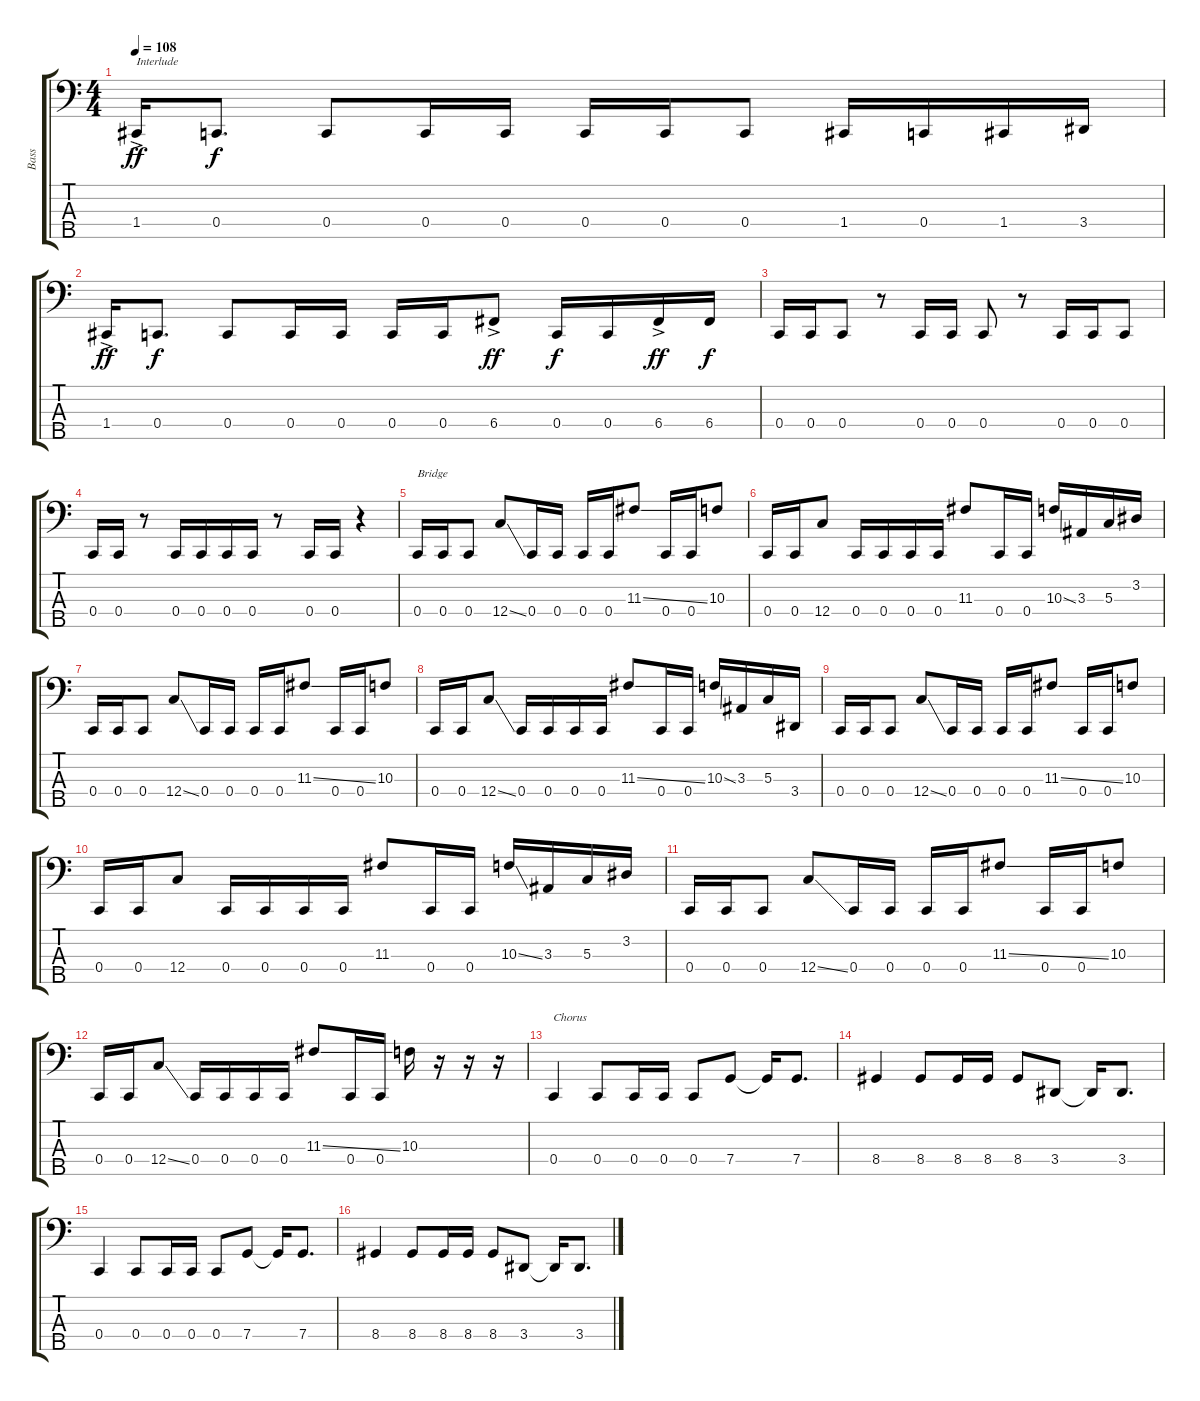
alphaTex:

\track ("Bass" "Bass") {instrument electricbassfinger}
\staff {score tabs}
\tuning (F2 C2 G1 C1 A0) {hide}
\ts (4 4)
\tempo 108
\clef f4
\ks c
1.4{ac}.16{txt "Interlude" dy ff} 0.4.8{d dy f} 0.4.8 0.4.16 0.4.16 0.4.16 0.4.16 0.4.8 1.4.16 0.4.16 1.4.16 3.4.16 |
1.4{ac}.16{dy ff} 0.4.8{d dy f} 0.4.8 0.4.16 0.4.16 0.4.16 0.4.16 6.4{ac}.8{dy ff} 0.4.16{dy f} 0.4.16 6.4{ac}.16{dy ff} 6.4.16{dy f} |
0.4.16 0.4.16 0.4.8 r.8 0.4.16 0.4.16 0.4.8 r.8 0.4.16 0.4.16 0.4.8 |
0.4.16 0.4.16 r.8 0.4.16 0.4.16 0.4.16 0.4.16 r.8 0.4.16 0.4.16 r.4 |
0.4.16{txt "Bridge"} 0.4.16 0.4.8 12.4{ss}.8 0.4.16 0.4.16 0.4.16 0.4.16 11.3{ss}.8 0.4.16 0.4.16 10.3.8 |
0.4.16 0.4.16 12.4.8 0.4.16 0.4.16 0.4.16 0.4.16 11.3.8 0.4.16 0.4.16 10.3{ss}.16 3.3.16 5.3.16 3.2.16 |
0.4.16 0.4.16 0.4.8 12.4{ss}.8 0.4.16 0.4.16 0.4.16 0.4.16 11.3{ss}.8 0.4.16 0.4.16 10.3.8 |
0.4.16 0.4.16 12.4{ss}.8 0.4.16 0.4.16 0.4.16 0.4.16 11.3{ss}.8 0.4.16 0.4.16 10.3{ss}.16 3.3.16 5.3.16 3.4.16 |
0.4.16 0.4.16 0.4.8 12.4{ss}.8 0.4.16 0.4.16 0.4.16 0.4.16 11.3{ss}.8 0.4.16 0.4.16 10.3.8 |
0.4.16 0.4.16 12.4.8 0.4.16 0.4.16 0.4.16 0.4.16 11.3.8 0.4.16 0.4.16 10.3{ss}.16 3.3.16 5.3.16 3.2.16 |
0.4.16 0.4.16 0.4.8 12.4{ss}.8 0.4.16 0.4.16 0.4.16 0.4.16 11.3{ss}.8 0.4.16 0.4.16 10.3.8 |
0.4.16 0.4.16 12.4{ss}.8 0.4.16 0.4.16 0.4.16 0.4.16 11.3{ss}.8 0.4.16 0.4.16 10.3.16 r.16 r.16 r.16 |
0.4.4{txt "Chorus"} 0.4.8 0.4.16 0.4.16 0.4.8 7.4.8 7.4{t}.16 7.4.8{d} |
8.4.4 8.4.8 8.4.16 8.4.16 8.4.8 3.4.8 3.4{t}.16 3.4.8{d} |
0.4.4 0.4.8 0.4.16 0.4.16 0.4.8 7.4.8 7.4{t}.16 7.4.8{d} |
8.4.4 8.4.8 8.4.16 8.4.16 8.4.8 3.4.8 3.4{t}.16 3.4.8{d}
